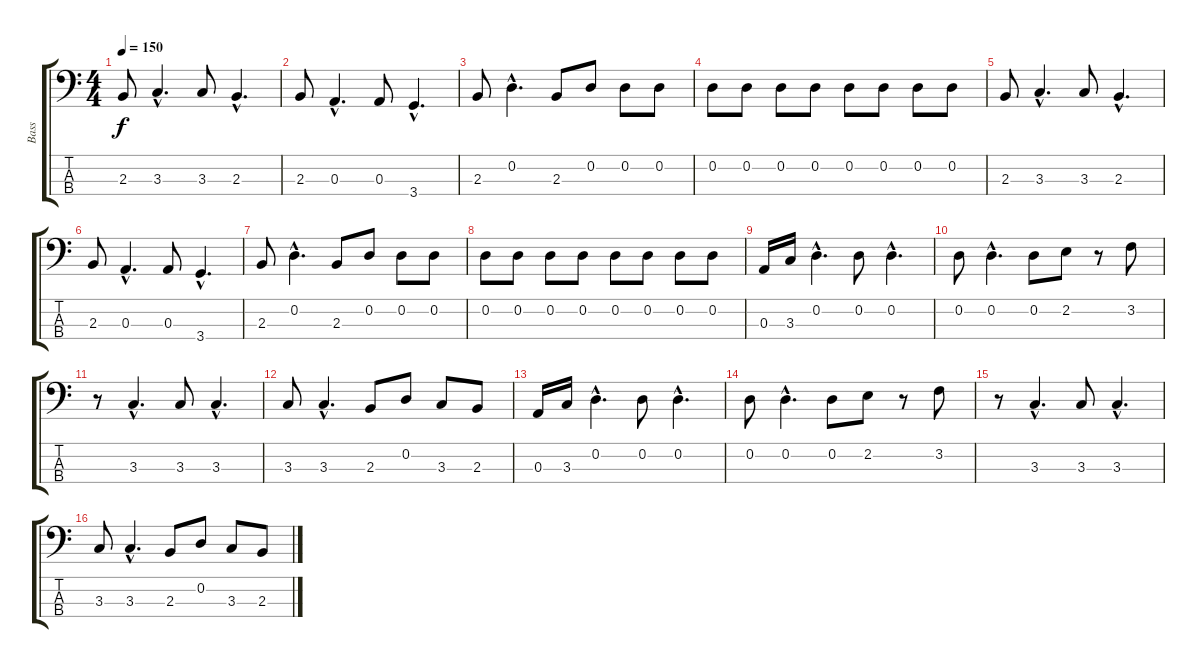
\track ("Bass" "Bass") {instrument electricbassfinger}
\staff {score tabs}
\tuning (G2 D2 A1 E1) {hide}
\ts (4 4)
\tempo 150
\clef f4
\ks c
2.3.8{dy f} 3.3{hac}.4{d} 3.3.8 2.3{hac}.4{d} |
2.3.8 0.3{hac}.4{d} 0.3.8 3.4{hac}.4{d} |
2.3.8 0.2{hac}.4{d} 2.3.8 0.2.8 0.2.8 0.2.8 |
0.2.8 0.2.8 0.2.8 0.2.8 0.2.8 0.2.8 0.2.8 0.2.8 |
2.3.8 3.3{hac}.4{d} 3.3.8 2.3{hac}.4{d} |
2.3.8 0.3{hac}.4{d} 0.3.8 3.4{hac}.4{d} |
2.3.8 0.2{hac}.4{d} 2.3.8 0.2.8 0.2.8 0.2.8 |
0.2.8 0.2.8 0.2.8 0.2.8 0.2.8 0.2.8 0.2.8 0.2.8 |
0.3.16 3.3.16 0.2{hac}.4{d} 0.2.8 0.2{hac}.4{d} |
0.2.8 0.2{hac}.4{d} 0.2.8 2.2.8 r.8 3.2.8 |
r.8 3.3{hac}.4{d} 3.3.8 3.3{hac}.4{d} |
3.3.8 3.3{hac}.4{d} 2.3.8 0.2.8 3.3.8 2.3.8 |
0.3.16 3.3.16 0.2{hac}.4{d} 0.2.8 0.2{hac}.4{d} |
0.2.8 0.2{hac}.4{d} 0.2.8 2.2.8 r.8 3.2.8 |
r.8 3.3{hac}.4{d} 3.3.8 3.3{hac}.4{d} |
3.3.8 3.3{hac}.4{d} 2.3.8 0.2.8 3.3.8 2.3.8
